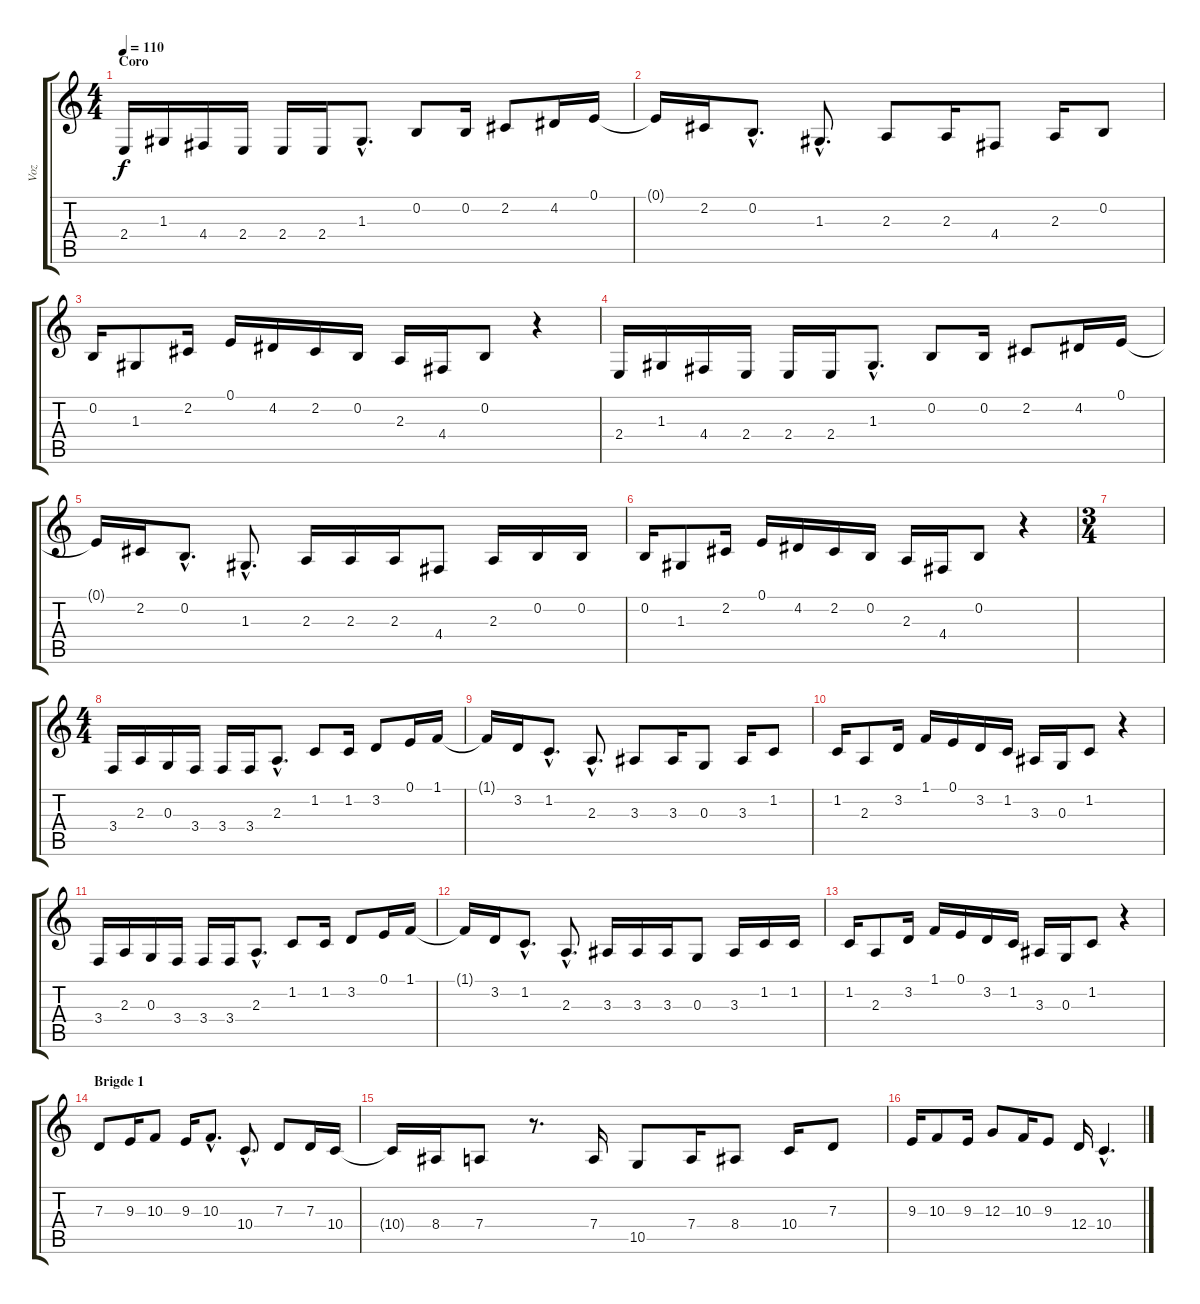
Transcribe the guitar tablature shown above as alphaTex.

\track ("Voz" "Voz") {instrument lead8bassandlead}
\staff {score tabs}
\tuning (E4 B3 G3 D3 A2 E2) {hide}
\ts (4 4)
\section ("" "Coro")
\tempo 110
\clef g2
\ks c
2.4.16{dy f} 1.3.16 4.4.16 2.4.16 2.4.16 2.4.16 1.3{hac}.8{d} 0.2.8 0.2.16 2.2.8 4.2.16 0.1.16 |
0.1{t}.16 2.2.16 0.2{hac}.8{d} 1.3{hac}.8{d} 2.3.8 2.3.16 4.4.8 2.3.16 0.2.8 |
0.2.16 1.3.8 2.2.16 0.1.16 4.2.16 2.2.16 0.2.16 2.3.16 4.4.16 0.2.8 r.4 |
2.4.16 1.3.16 4.4.16 2.4.16 2.4.16 2.4.16 1.3{hac}.8{d} 0.2.8 0.2.16 2.2.8 4.2.16 0.1.16 |
0.1{t}.16 2.2.16 0.2{hac}.8{d} 1.3{hac}.8{d} 2.3.16 2.3.16 2.3.16 4.4.8 2.3.16 0.2.16 0.2.16 |
0.2.16 1.3.8 2.2.16 0.1.16 4.2.16 2.2.16 0.2.16 2.3.16 4.4.16 0.2.8 r.4 |
\ts (3 4)
|
\ts (4 4)
3.4.16 2.3.16 0.3.16 3.4.16 3.4.16 3.4.16 2.3{hac}.8{d} 1.2.8 1.2.16 3.2.8 0.1.16 1.1.16 |
1.1{t}.16 3.2.16 1.2{hac}.8{d} 2.3{hac}.8{d} 3.3.8 3.3.16 0.3.8 3.3.16 1.2.8 |
1.2.16 2.3.8 3.2.16 1.1.16 0.1.16 3.2.16 1.2.16 3.3.16 0.3.16 1.2.8 r.4 |
3.4.16 2.3.16 0.3.16 3.4.16 3.4.16 3.4.16 2.3{hac}.8{d} 1.2.8 1.2.16 3.2.8 0.1.16 1.1.16 |
1.1{t}.16 3.2.16 1.2{hac}.8{d} 2.3{hac}.8{d} 3.3.16 3.3.16 3.3.16 0.3.8 3.3.16 1.2.16 1.2.16 |
1.2.16 2.3.8 3.2.16 1.1.16 0.1.16 3.2.16 1.2.16 3.3.16 0.3.16 1.2.8 r.4 |
\section ("" "Brigde 1")
7.3.8 9.3.16 10.3.8 9.3.16 10.3{hac}.8{d} 10.4{hac}.8{d} 7.3.8 7.3.16 10.4.16 |
10.4{t}.16 8.4.16 7.4.8 r.8{d} 7.4.16 10.5.8 7.4.16 8.4.8 10.4.16 7.3.8 |
9.3.16 10.3.8 9.3.16 12.3.8 10.3.16 9.3.8 12.4.16 10.4{hac}.4{d}
